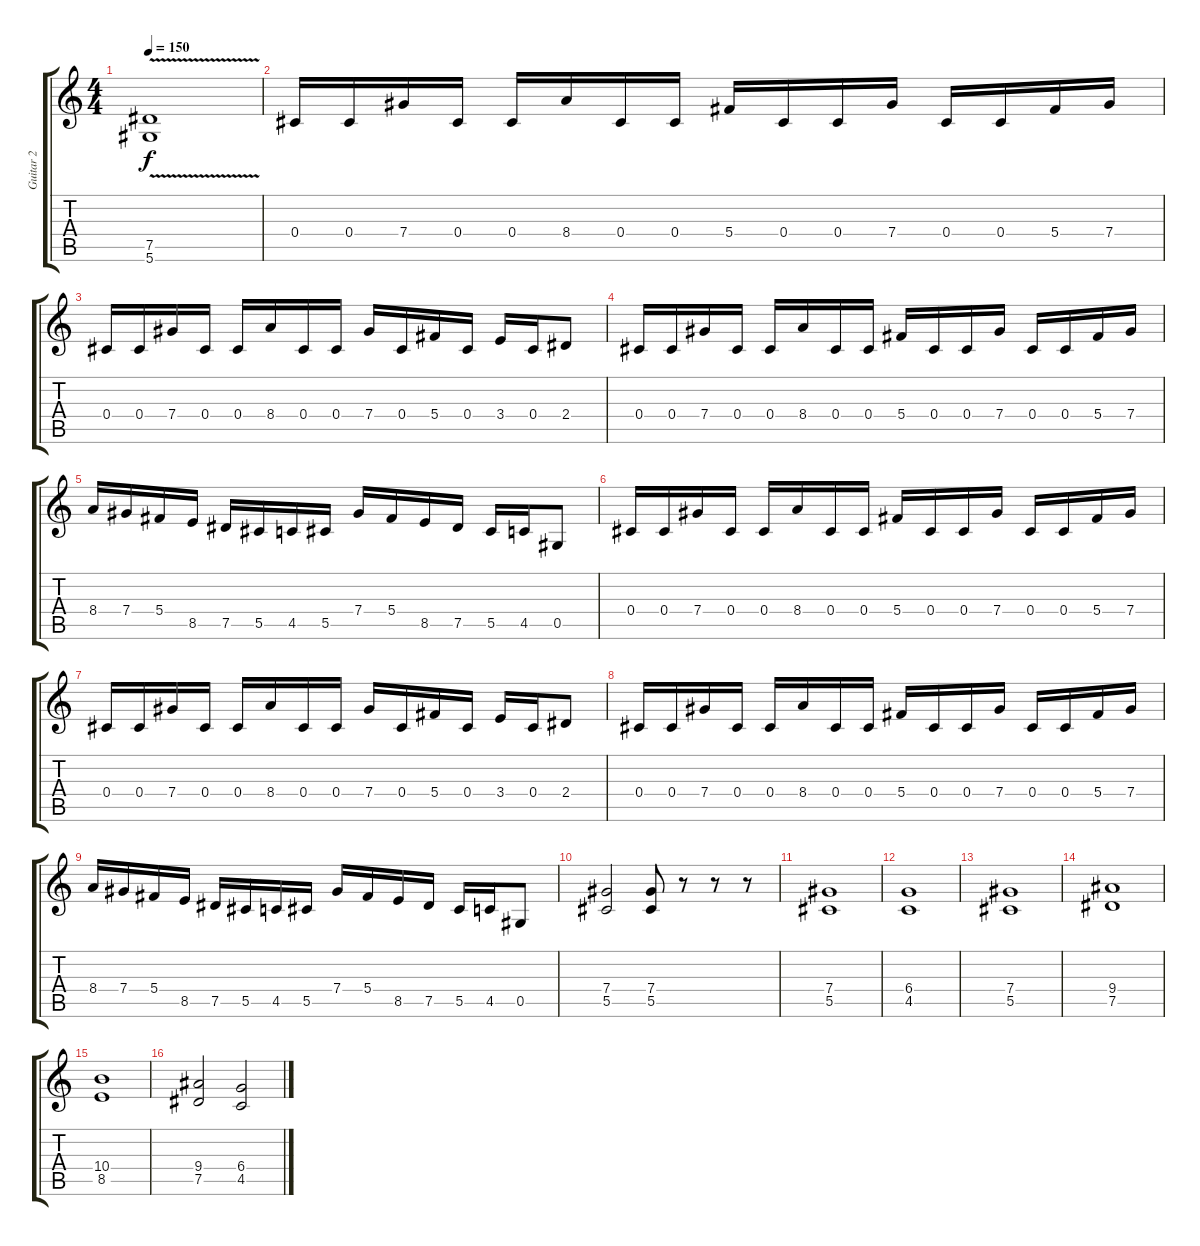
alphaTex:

\track ("Guitar 2" "Guitar 2") {instrument distortionguitar}
\staff {score tabs}
\tuning (Eb4 Bb3 Gb3 Db3 Ab2 Eb2) {hide}
\ts (4 4)
\tempo 150
\clef g2
\ks c
(7.5{v} 5.6{v}).1{dy f} |
0.4.16 0.4.16 7.4.16 0.4.16 0.4.16 8.4.16 0.4.16 0.4.16 5.4.16 0.4.16 0.4.16 7.4.16 0.4.16 0.4.16 5.4.16 7.4.16 |
0.4.16 0.4.16 7.4.16 0.4.16 0.4.16 8.4.16 0.4.16 0.4.16 7.4.16 0.4.16 5.4.16 0.4.16 3.4.16 0.4.16 2.4.8 |
0.4.16 0.4.16 7.4.16 0.4.16 0.4.16 8.4.16 0.4.16 0.4.16 5.4.16 0.4.16 0.4.16 7.4.16 0.4.16 0.4.16 5.4.16 7.4.16 |
8.4.16 7.4.16 5.4.16 8.5.16 7.5.16 5.5.16 4.5.16 5.5.16 7.4.16 5.4.16 8.5.16 7.5.16 5.5.16 4.5.16 0.5.8 |
0.4.16 0.4.16 7.4.16 0.4.16 0.4.16 8.4.16 0.4.16 0.4.16 5.4.16 0.4.16 0.4.16 7.4.16 0.4.16 0.4.16 5.4.16 7.4.16 |
0.4.16 0.4.16 7.4.16 0.4.16 0.4.16 8.4.16 0.4.16 0.4.16 7.4.16 0.4.16 5.4.16 0.4.16 3.4.16 0.4.16 2.4.8 |
0.4.16 0.4.16 7.4.16 0.4.16 0.4.16 8.4.16 0.4.16 0.4.16 5.4.16 0.4.16 0.4.16 7.4.16 0.4.16 0.4.16 5.4.16 7.4.16 |
8.4.16 7.4.16 5.4.16 8.5.16 7.5.16 5.5.16 4.5.16 5.5.16 7.4.16 5.4.16 8.5.16 7.5.16 5.5.16 4.5.16 0.5.8 |
(7.4 5.5).2 (7.4 5.5).8 r.8 r.8 r.8 |
(7.4 5.5).1 |
(6.4 4.5).1 |
(7.4 5.5).1 |
(9.4 7.5).1 |
(10.4 8.5).1 |
(9.4 7.5).2 (6.4 4.5).2
